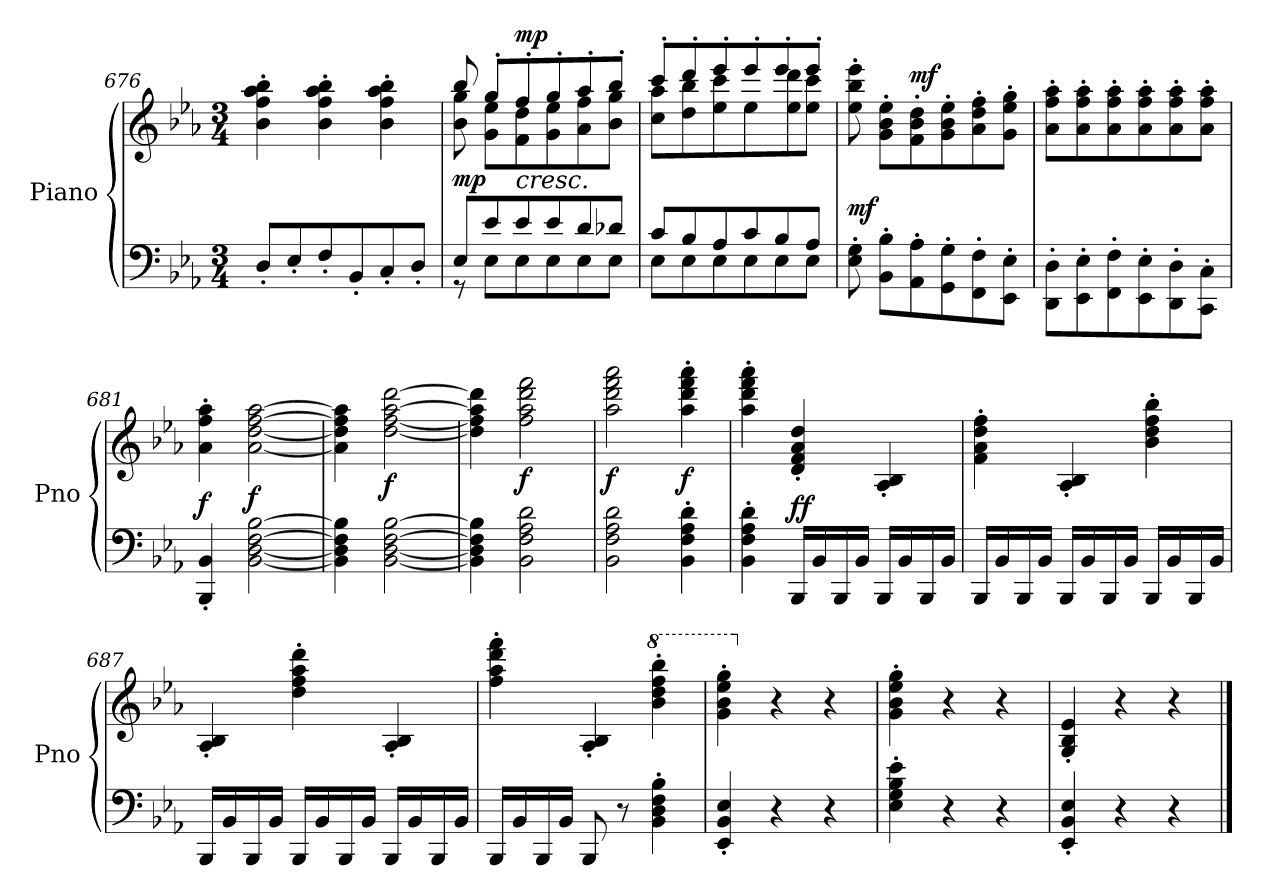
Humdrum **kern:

**kern	**kern	**dynam
*part1	*part1	*part1
*staff2	*staff1	*staff1/2
*I"Piano	*	*
*I'Pno	*	*
*clefF4	*clefG2	*
*k[b-e-a-]	*k[b-e-a-]	*
*M3/4	*M3/4	*
=676	=676	=676
8D'/L	4b-\' 4ff\' 4aa-\' 4bb-\'	.
8E-'/	.	.
8F'/	4b-\' 4ff\' 4aa-\' 4bb-\'	.
8BB-'/	.	.
8C'/	4b-\' 4ff\' 4aa-\' 4bb-\'	.
8D'/J	.	.
!!LO:LB:g=z
=677	=677	=677
*^	*^	*
!	!	!	!	!LO:DY:a=2
8E-/L	8r	8bb-/	8b-\ 8gg\	mp
8e-/	8E-\L	8gg'/L	8g\ 8ee-\L	.
!LO:TX:a:i:t=cresc.	!	!	!	!
!	!	!	!	!LO:DY:a
8e-/	8E-\	8ff'/	8f\ 8dd\	mp
8e-/	8E-\	8gg'/	8g\ 8ee-\	.
8d/	8E-\	8aa-'/	8a-\ 8ff\	.
8d-X/J	8E-\J	8bb-'/J	8b-\ 8gg\J	.
=678	=678	=678	=678	=678
8c/L	8E-\L	8ccc'/L	8cc\ 8aa-\L	.
8B-/	8E-\	8ddd'/	8dd\ 8bb-\	.
8A-/	8E-\	8eee-'/	8ee-\ 8ccc\	.
8c/	8E-\	8eee-'/	8ee-\	.
8B-/	8E-\	8eee-'/	8ee-\ 8ddd\	.
8A-/J	8E-\J	8eee-'/J	8ee-\ 8ccc\J	.
=679	=679	=679	=679	=679
!	!	!	!	!LO:DY:a=2
*v	*v	*	*	*
*	*v	*v	*
8E-\' 8G\'	8ee-\' 8bb-\' 8eee-\'	mf
8BB-\' 8B-\'L	8g\' 8b-\' 8ee-\'L	.
!	!	!LO:DY:a
8AA-\' 8A-\'	8f\' 8b-\' 8dd\'	mf
8GG\' 8G\'	8g\' 8b-\' 8ee-\'	.
8FF\' 8F\'	8a-\' 8dd\' 8ff\'	.
8EE-\' 8E-\'J	8g\' 8ee-\' 8gg\'J	.
=680	=680	=680
8DD\' 8D\'L	8a-\' 8ff\' 8aa-\'L	.
8EE-\' 8E-\'	8a-\' 8ff\' 8aa-\'	.
8FF\' 8F\'	8a-\' 8ff\' 8aa-\'	.
8EE-\' 8E-\'	8a-\' 8ff\' 8aa-\'	.
8DD\' 8D\'	8a-\' 8ff\' 8aa-\'	.
8CC\' 8C\'J	8a-\' 8ff\' 8aa-\'J	.
!!LO:LB:g=z
=681	=681	=681
!	!	!LO:DY:a=2
4BBB-/' 4BB-/'	4a-\' 4ff\' 4aa-\'	f
!	!	!LO:DY:b
[2BB-\ [2D\ [2F\ [2B-\	[2a-\ [2dd\ [2ff\ [2aa-\	f
=682	=682	=682
4BB-\] 4D\] 4F\] 4B-\]	4a-\] 4dd\] 4ff\] 4aa-\]	.
!	!	!LO:DY:b
[2BB-\ [2D\ [2F\ [2B-\	[2dd\ [2ff\ [2aa-\ [2ddd\	f
=683	=683	=683
4BB-\] 4D\] 4F\] 4B-\]	4dd\] 4ff\] 4aa-\] 4ddd\]	.
!	!	!LO:DY:b
2BB-\ 2F\ 2A-\ 2d\	2ff\ 2aa-\ 2ddd\ 2fff\	f
=684	=684	=684
!	!	!LO:DY:b
2BB-\ 2F\ 2A-\ 2d\	2aa-\ 2ddd\ 2fff\ 2aaa-\	f
!	!	!LO:DY:b
4BB-\' 4F\' 4A-\' 4d\'	4aa-\' 4ddd\' 4fff\' 4aaa-\'	f
!!LO:LB:g=z
=685	=685	=685
4BB-\' 4F\' 4A-\' 4d\'	4aa-\' 4ddd\' 4fff\' 4aaa-\'	.
!	!	!LO:DY:a=2
16BBB-/LL	4d/' 4f/' 4a-/' 4dd/'	ff
16BB-/	.	.
16BBB-/	.	.
16BB-/JJ	.	.
16BBB-/LL	4A-/' 4B-/'	.
16BB-/	.	.
16BBB-/	.	.
16BB-/JJ	.	.
=686	=686	=686
16BBB-/LL	4f\' 4a-\' 4dd\' 4ff\'	.
16BB-/	.	.
16BBB-/	.	.
16BB-/JJ	.	.
16BBB-/LL	4A-/' 4B-/'	.
16BB-/	.	.
16BBB-/	.	.
16BB-/JJ	.	.
16BBB-/LL	4b-\' 4dd\' 4ff\' 4bb-\'	.
16BB-/	.	.
16BBB-/	.	.
16BB-/JJ	.	.
=687	=687	=687
16BBB-/LL	4A-/' 4B-/'	.
16BB-/	.	.
16BBB-/	.	.
16BB-/JJ	.	.
16BBB-/LL	4dd\' 4ff\' 4aa-\' 4ddd\'	.
16BB-/	.	.
16BBB-/	.	.
16BB-/JJ	.	.
16BBB-/LL	4A-/' 4B-/'	.
16BB-/	.	.
16BBB-/	.	.
16BB-/JJ	.	.
=688	=688	=688
16BBB-/LL	4ff\' 4aa-\' 4ddd\' 4fff\'	.
16BB-/	.	.
16BBB-/	.	.
16BB-/JJ	.	.
8BBB-/	4A-/' 4B-/'	.
8r	.	.
*	*8va	*
4BB-\' 4D\' 4F\' 4B-\'	4bb-\' 4ddd\' 4fff\' 4bbb-\'	.
=689	=689	=689
4EE-/' 4BB-/' 4E-/'	4gg\' 4bb-\' 4eee-\' 4ggg\'	.
*	*X8va	*
4r	4r	.
4r	4r	.
=690	=690	=690
4E-\' 4G\' 4B-\' 4e-\'	4g\' 4b-\' 4ee-\' 4gg\'	.
4r	4r	.
4r	4r	.
=691	=691	=691
4EE-/' 4BB-/' 4E-/'	4G/' 4B-/' 4e-/'	.
4r	4r	.
4r	4r	.
==	==	==
*-	*-	*-
